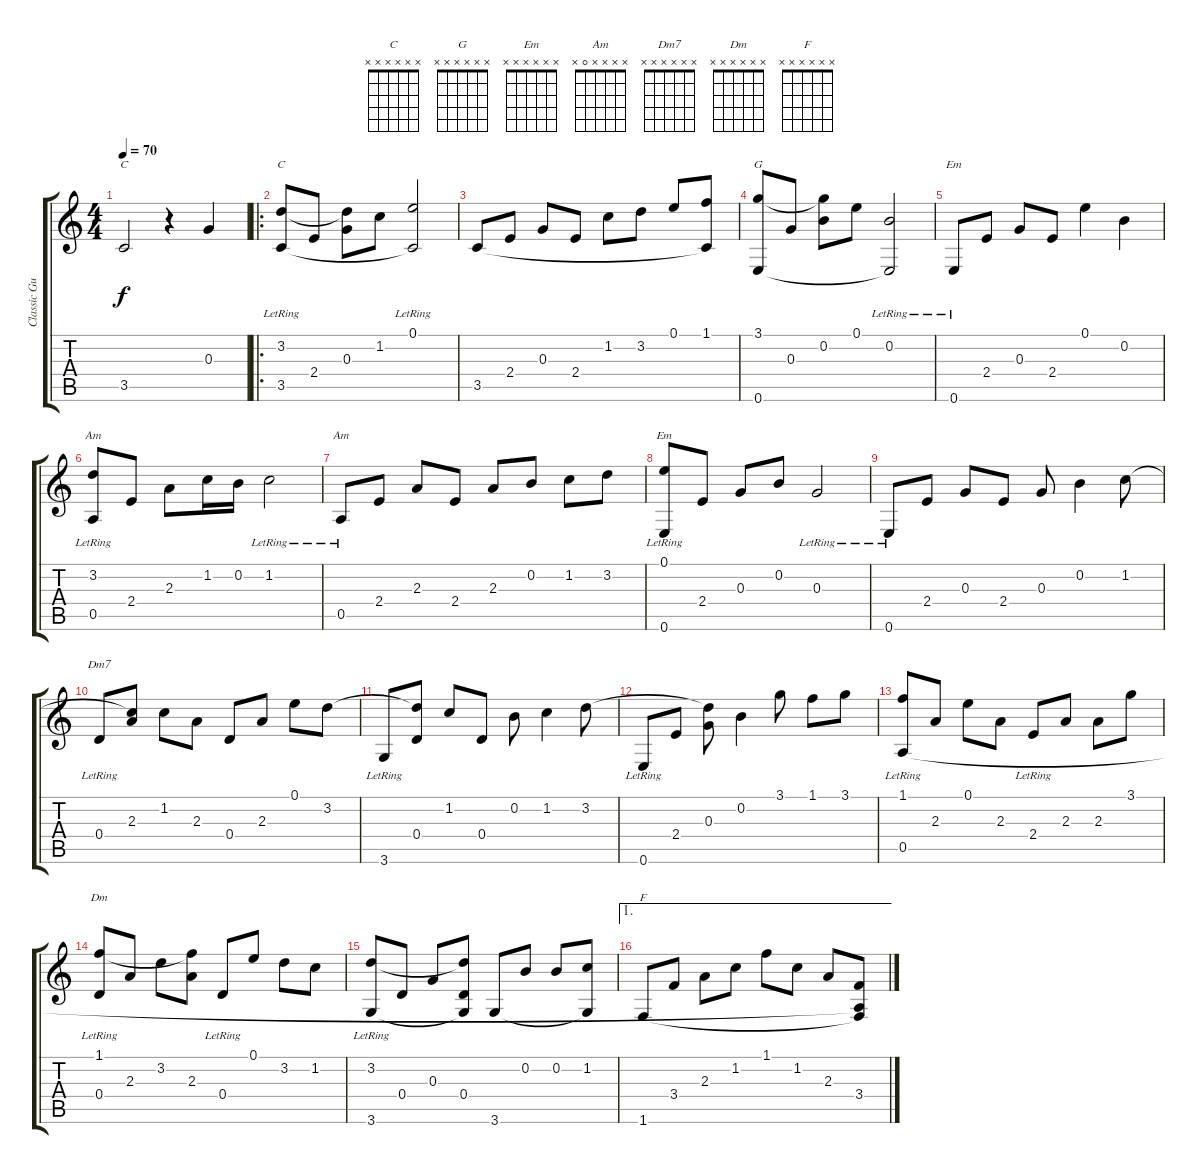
\track ("Classic Guitar" "Classic Gu") {instrument acousticguitarnylon}
\staff {score tabs}
\tuning (E4 B3 G3 D3 A2 E2) {hide}
\chord ("C" x x x x 3 x)
\chord ("C" x x x x x x)
\chord ("G" x x x x x x)
\chord ("Em" x x x x x 0)
\chord ("Am" x x x x x x)
\chord ("Am" x x x x 0 x)
\chord ("Em" x x x x x x)
\chord ("Dm7" x x x x x x)
\chord ("Dm" x x x x x x)
\chord ("F" x x x x x x)
\ts (4 4)
\tempo 70
\clef g2
\ks c
3.5.2{ch "C" dy f} r.4 0.3.4 |
\ro
(3.2{lr} 3.5).8{ch "C"} 2.4.8 (3.2{t} 0.3).8 1.2.8 (0.1{lr} 3.5{t}).2 |
3.5.8 2.4.8 0.3.8 2.4.8 1.2.8 3.2.8 0.1.8 (1.1 3.5{t}).8 |
(3.1 0.6).8{ch "G"} 0.3.8 (3.1{t} 0.2).8 0.1.8 (0.2{lr} 0.6{t}).2 |
0.6{lr}.8{ch "Em"} 2.4.8 0.3.8 2.4.8 0.1.4 0.2.4 |
(3.2{lr} 0.5{lr}).8{ch "Am"} 2.4.8 2.3.8 1.2.16 0.2.16 1.2{lr}.2 |
0.5{lr}.8{ch "Am"} 2.4.8 2.3.8 2.4.8 2.3.8 0.2.8 1.2.8 3.2.8 |
(0.1{lr} 0.6{lr}).8{ch "Em"} 2.4.8 0.3.8 0.2.8 0.3{lr}.2 |
0.6{lr}.8 2.4.8 0.3.8 2.4.8 0.3.8 0.2.4 1.2.8 |
0.4{lr}.8{ch "Dm7"} (1.2{t} 2.3).8 1.2.8 2.3.8 0.4.8 2.3.8 0.1.8 3.2.8 |
3.6{lr}.8 (3.2{t} 0.4).8 1.2.8 0.4.8 0.2.8 1.2.4 3.2.8 |
0.6{lr}.8 2.4.8 (3.2{t} 0.3).8 0.2.4 3.1.8 1.1.8 3.1.8 |
(1.1{lr} 0.5{lr}).8 2.3.8 0.1.8 2.3.8 2.4{lr}.8 2.3.8 2.3.8 3.1.8 |
(1.1 0.4{lr}).8{ch "Dm"} 2.3.8 3.2.8 (1.1{t} 2.3).8 0.4{lr}.8 0.1.8 3.2.8 1.2.8 |
(3.2 3.6{lr}).8 0.4.8 0.3.8 (3.2{t} 0.4 3.6{t}).8 3.6.8 0.2.8 0.2.8 (1.2 3.6{t}).8 |
\ae 1
1.6.8{ch "F"} 3.4.8 2.3.8 1.2.8 1.1.8 1.2.8 2.3.8 (3.4 0.5{t} 1.6{t}).8
